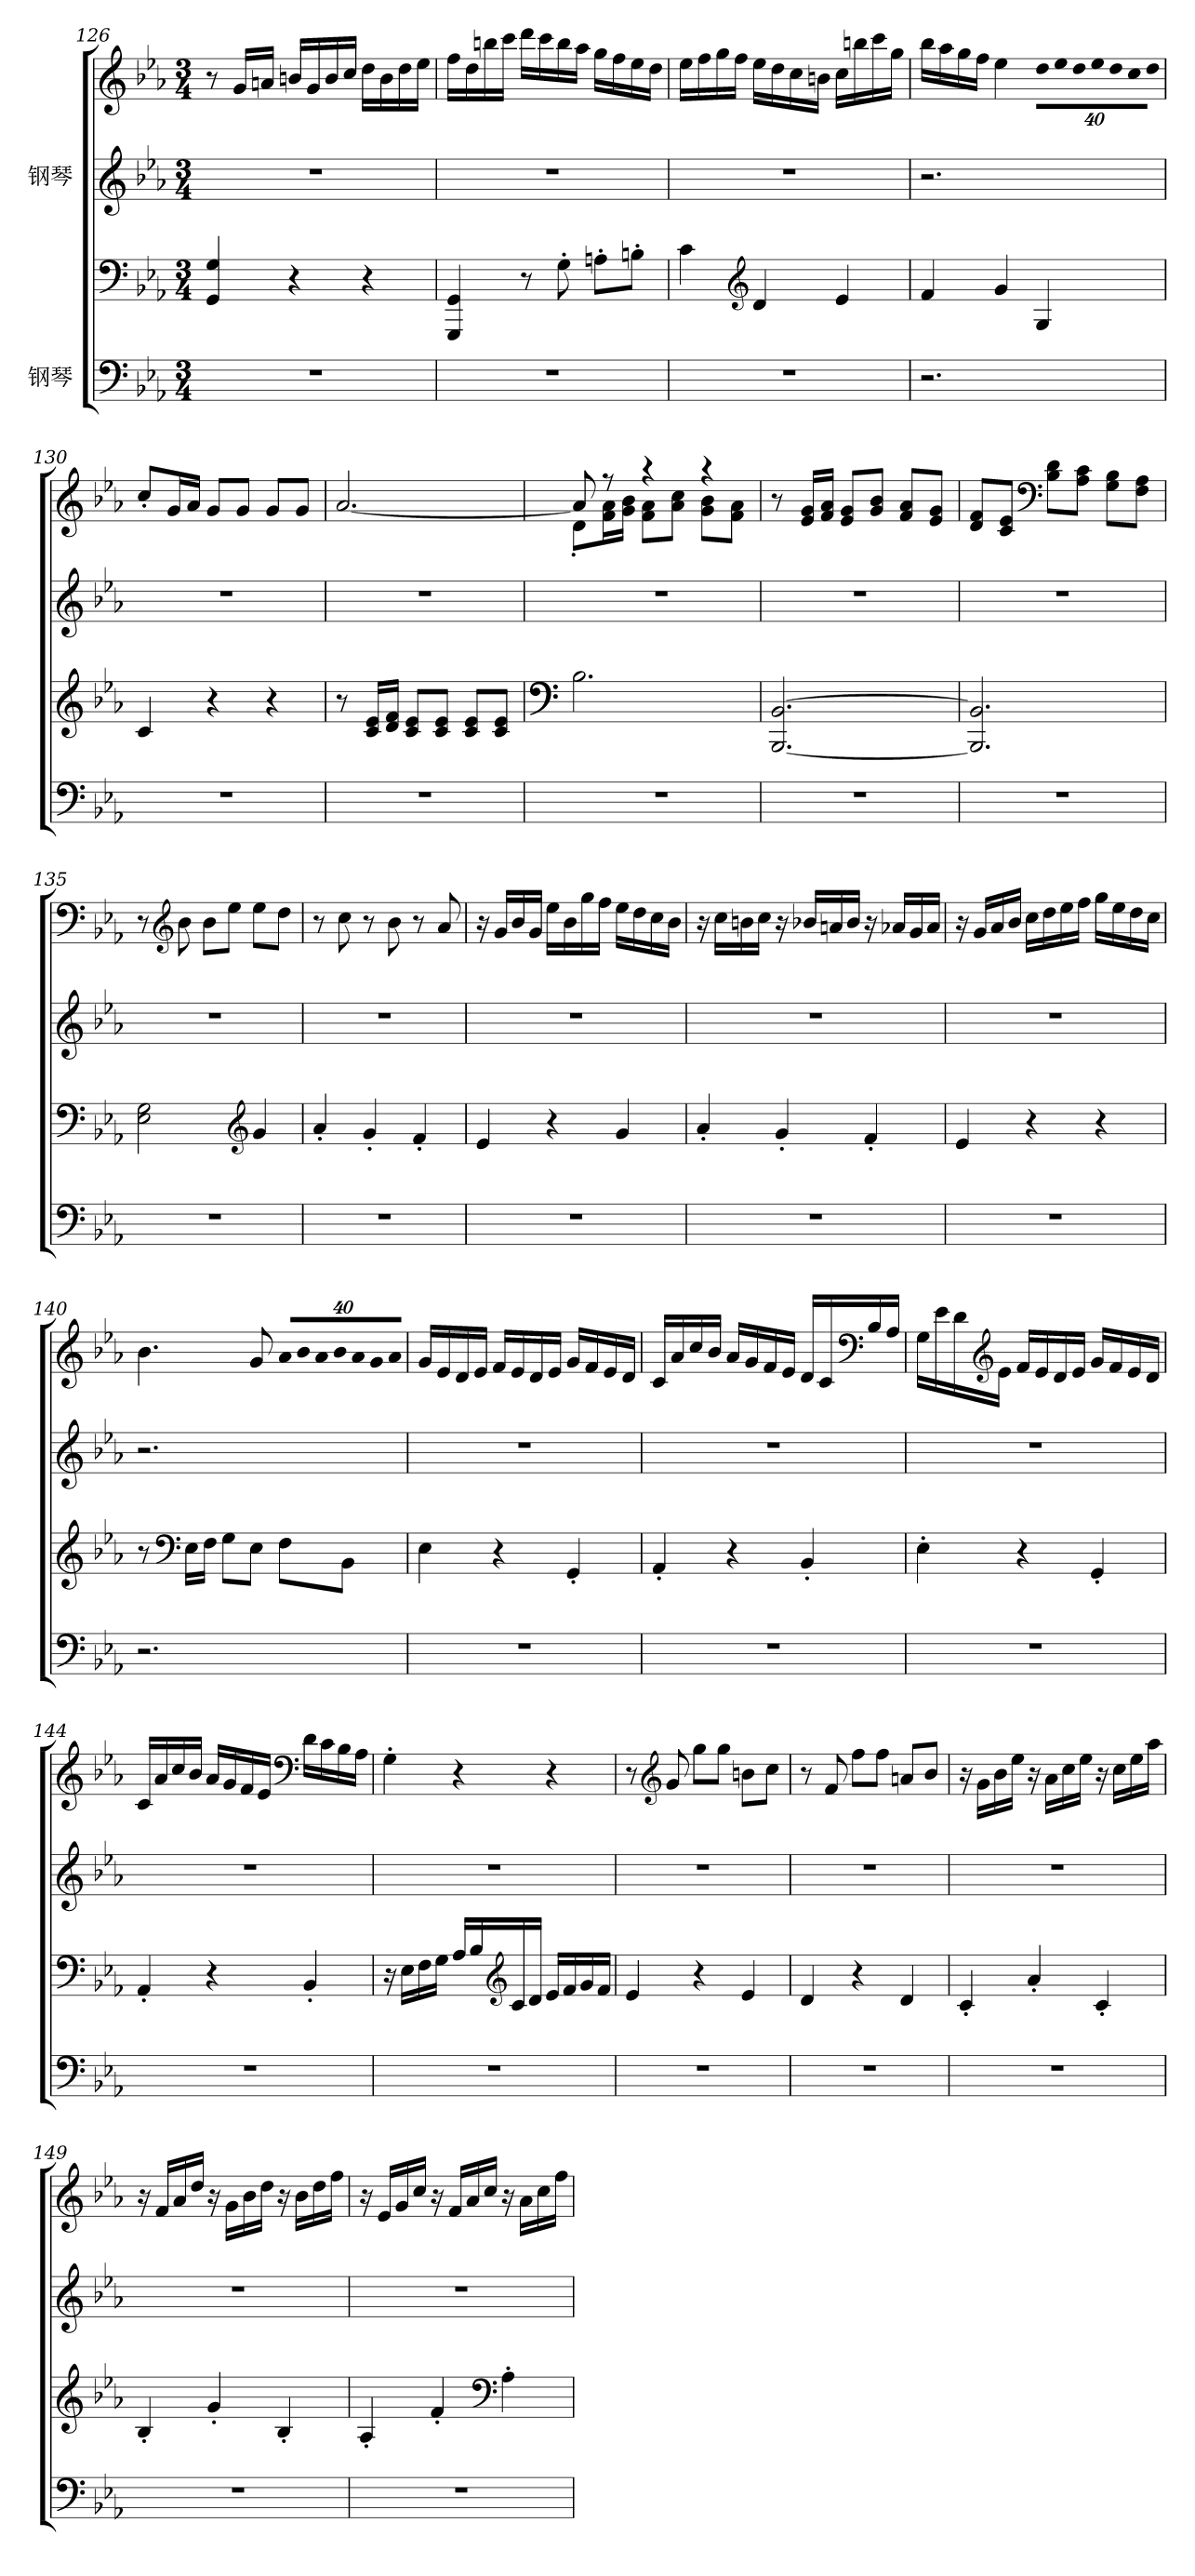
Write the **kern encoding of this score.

**kern	**kern	**kern	**kern
*part2	*part2	*part1	*part1
*staff4	*staff3	*staff2	*staff1
*I"钢琴	*	*I"钢琴	*
*clefF4	*clefF4	*clefG2	*clefG2
*k[b-e-a-]	*k[b-e-a-]	*k[b-e-a-]	*k[b-e-a-]
*M3/4	*M3/4	*M3/4	*M3/4
=126	=126	=126	=126
2.r	4GG/ 4G/	2.r	8r
.	.	.	16g/LL
.	.	.	16an/JJ
.	4r	.	16bn/LL
.	.	.	16g/
.	.	.	16b/
.	.	.	16cc/JJ
.	4r	.	16dd\LL
.	.	.	16b\
.	.	.	16dd\
.	.	.	16ee-\JJ
!!LO:LB:g=z
=127	=127	=127	=127
2.r	4GGG/ 4GG/	2.r	16ff\LL
.	.	.	16dd\
.	.	.	16bbn\
.	.	.	16ccc\JJ
.	8r	.	16ddd\LL
.	.	.	16ccc\
.	8G'\	.	16bb\
.	.	.	16aa-\JJ
.	8An'\L	.	16gg\LL
.	.	.	16ff\
.	8Bn'\J	.	16ee-\
.	.	.	16dd\JJ
=128	=128	=128	=128
2.r	4c\	2.r	16ee-\LL
.	.	.	16ff\
.	.	.	16gg\
.	.	.	16ff\JJ
*	*clefG2	*	*
.	4d/	.	16ee-\LL
.	.	.	16dd\
.	.	.	16cc\
.	.	.	16bn\JJ
.	4e-/	.	16cc\LL
.	.	.	16bbn\
.	.	.	16ccc\
.	.	.	16gg\JJ
=129	=129	=129	=129
2.r	4f/	2.r	16bb-\LL
.	.	.	16aa-\
.	.	.	16gg\
.	.	.	16ff\JJ
.	4g/	.	4ee-\
*	*	*	*Xbrackettup
!	!	!	!LO:N:vis=32
.	4G/	.	640%23dd\LLL
!	!	!	!LO:N:vis=32
.	.	.	640%23ee-\
!	!	!	!LO:N:vis=32
.	.	.	640%23dd\
!	!	!	!LO:N:vis=32
.	.	.	640%23ee-\
!	!	!	!LO:N:vis=32
.	.	.	640%23dd\
!	!	!	!LO:N:vis=32
.	.	.	640%23cc\
!	!	!	!LO:N:vis=32
.	.	.	640%23dd\JJJ
640ryy	640ryy	640ryy	.
!!LO:PB:g=z
=130	=130	=130	=130
2.r	4c/	2.r	8cc'/L
.	.	.	16g/L
.	.	.	16a-/JJ
.	4r	.	8g/L
.	.	.	8g/J
.	4r	.	8g/L
.	.	.	8g/J
=131	=131	=131	=131
2.r	8r	2.r	[2.a-/
.	16c/ 16e-/LL	.	.
.	16d/ 16f/JJ	.	.
.	8c/ 8e-/L	.	.
.	8c/ 8e-/J	.	.
.	8c/ 8e-/L	.	.
.	8c/ 8e-/J	.	.
=132	=132	=132	=132
*	*clefF4	*	*
*	*	*	*^
2.r	2.B-\	2.r	8a-/]	8d'\L
.	.	.	8r	16f\ 16a-\L
.	.	.	.	16g\ 16b-\JJ
.	.	.	4r	8f\ 8a-\L
.	.	.	.	8a-\ 8cc\J
.	.	.	4r	8g\ 8b-\L
.	.	.	.	8f\ 8a-\J
*	*	*	*v	*v
=133	=133	=133	=133
2.r	[2.BBB-/ [2.BB-/	2.r	8r
.	.	.	16e-/ 16g/LL
.	.	.	16f/ 16a-/JJ
.	.	.	8e-/ 8g/L
.	.	.	8g/ 8b-/J
.	.	.	8f/ 8a-/L
.	.	.	8e-/ 8g/J
!!LO:LB:g=z
=134	=134	=134	=134
2.r	2.BBB-/] 2.BB-/]	2.r	8d/ 8f/L
.	.	.	8c/ 8e-/J
*	*	*	*clefF4
.	.	.	8B-\ 8d\L
.	.	.	8A-\ 8c\J
.	.	.	8G\ 8B-\L
.	.	.	8F\ 8A-\J
=135	=135	=135	=135
2.r	2E-\ 2G\	2.r	8r
*	*	*	*clefG2
.	.	.	8b-\
.	.	.	8b-\L
.	.	.	8ee-\J
*	*clefG2	*	*
.	4g/	.	8ee-\L
.	.	.	8dd\J
=136	=136	=136	=136
2.r	4a-'/	2.r	8r
.	.	.	8cc\
.	4g'/	.	8r
.	.	.	8b-\
.	4f'/	.	8r
.	.	.	8a-/
=137	=137	=137	=137
2.r	4e-/	2.r	16r
.	.	.	16g/LL
.	.	.	16b-/
.	.	.	16g/JJ
.	4r	.	16ee-\LL
.	.	.	16b-\
.	.	.	16gg\
.	.	.	16ff\JJ
.	4g/	.	16ee-\LL
.	.	.	16dd\
.	.	.	16cc\
.	.	.	16b-\JJ
!!LO:LB:g=z
=138	=138	=138	=138
2.r	4a-'/	2.r	16r
.	.	.	16cc\LL
.	.	.	16bn\
.	.	.	16cc\JJ
.	4g'/	.	16r
.	.	.	16b-X/LL
.	.	.	16an/
.	.	.	16b-/JJ
.	4f'/	.	16r
.	.	.	16a-X/LL
.	.	.	16g/
.	.	.	16a-/JJ
=139	=139	=139	=139
2.r	4e-/	2.r	16r
.	.	.	16g/LL
.	.	.	16a-/
.	.	.	16b-/JJ
.	4r	.	16cc\LL
.	.	.	16dd\
.	.	.	16ee-\
.	.	.	16ff\JJ
.	4r	.	16gg\LL
.	.	.	16ee-\
.	.	.	16dd\
.	.	.	16cc\JJ
=140	=140	=140	=140
2.r	8r	2.r	4.b-\
*	*clefF4	*	*
.	16E-\LL	.	.
.	16F\JJ	.	.
.	8G\L	.	.
.	8E-\J	.	8g/
!	!	!	!LO:N:vis=32
.	8F\L	.	640%23a-/LLL
!	!	!	!LO:N:vis=32
.	.	.	640%23b-/
!	!	!	!LO:N:vis=32
.	.	.	640%23a-/
!	!	!	!LO:N:vis=32
.	.	.	640%23b-/
.	8BB-\J	.	.
!	!	!	!LO:N:vis=32
.	.	.	640%23a-/
!	!	!	!LO:N:vis=32
.	.	.	640%23g/
!	!	!	!LO:N:vis=32
.	.	.	640%23a-/JJJ
640ryy	640ryy	640ryy	.
!!LO:PB:g=z
=141	=141	=141	=141
2.r	4E-\	2.r	16g/LL
.	.	.	16e-/
.	.	.	16d/
.	.	.	16e-/JJ
.	4r	.	16f/LL
.	.	.	16e-/
.	.	.	16d/
.	.	.	16e-/JJ
.	4GG'/	.	16g/LL
.	.	.	16f/
.	.	.	16e-/
.	.	.	16d/JJ
=142	=142	=142	=142
2.r	4AA-'/	2.r	16c/LL
.	.	.	16a-/
.	.	.	16cc/
.	.	.	16b-/JJ
.	4r	.	16a-/LL
.	.	.	16g/
.	.	.	16f/
.	.	.	16e-/JJ
.	4BB-'/	.	16d/LL
.	.	.	16c/
*	*	*	*clefF4
.	.	.	16B-/
.	.	.	16A-/JJ
=143	=143	=143	=143
2.r	4E-'\	2.r	16G\LL
.	.	.	16e-\
.	.	.	16d\
*	*	*	*clefG2
.	.	.	16e-\JJ
.	4r	.	16f/LL
.	.	.	16e-/
.	.	.	16d/
.	.	.	16e-/JJ
.	4GG'/	.	16g/LL
.	.	.	16f/
.	.	.	16e-/
.	.	.	16d/JJ
!!LO:LB:g=z
=144	=144	=144	=144
2.r	4AA-'/	2.r	16c/LL
.	.	.	16a-/
.	.	.	16cc/
.	.	.	16b-/JJ
.	4r	.	16a-/LL
.	.	.	16g/
.	.	.	16f/
.	.	.	16e-/JJ
*	*	*	*clefF4
.	4BB-'/	.	16d\LL
.	.	.	16c\
.	.	.	16B-\
.	.	.	16A-\JJ
=145	=145	=145	=145
2.r	16r	2.r	4G'\
.	16E-\LL	.	.
.	16F\	.	.
.	16G\JJ	.	.
.	16A-/LL	.	4r
.	16B-/	.	.
*	*clefG2	*	*
.	16c/	.	.
.	16d/JJ	.	.
.	16e-/LL	.	4r
.	16f/	.	.
.	16g/	.	.
.	16f/JJ	.	.
=146	=146	=146	=146
2.r	4e-/	2.r	8r
*	*	*	*clefG2
.	.	.	8g/
.	4r	.	8gg\L
.	.	.	8gg\J
.	4e-/	.	8bn\L
.	.	.	8cc\J
!!LO:LB:g=z
=147	=147	=147	=147
2.r	4d/	2.r	8r
.	.	.	8f/
.	4r	.	8ff\L
.	.	.	8ff\J
.	4d/	.	8an/L
.	.	.	8b-/J
=148	=148	=148	=148
2.r	4c'/	2.r	16r
.	.	.	16g\LL
.	.	.	16b-\
.	.	.	16ee-\JJ
.	4a-'/	.	16r
.	.	.	16a-\LL
.	.	.	16cc\
.	.	.	16ee-\JJ
.	4c'/	.	16r
.	.	.	16cc\LL
.	.	.	16ee-\
.	.	.	16aa-\JJ
=149	=149	=149	=149
2.r	4B-'/	2.r	16r
.	.	.	16f/LL
.	.	.	16a-/
.	.	.	16dd/JJ
.	4g'/	.	16r
.	.	.	16g\LL
.	.	.	16b-\
.	.	.	16dd\JJ
.	4B-'/	.	16r
.	.	.	16b-\LL
.	.	.	16dd\
.	.	.	16ff\JJ
!!LO:PB:g=z
=150	=150	=150	=150
2.r	4A-'/	2.r	16r
.	.	.	16e-/LL
.	.	.	16g/
.	.	.	16cc/JJ
.	4f'/	.	16r
.	.	.	16f/LL
.	.	.	16a-/
.	.	.	16cc/JJ
*	*clefF4	*	*
.	4A-'\	.	16r
.	.	.	16a-\LL
.	.	.	16cc\
.	.	.	16ff\JJ
=	=	=	=
*-	*-	*-	*-
